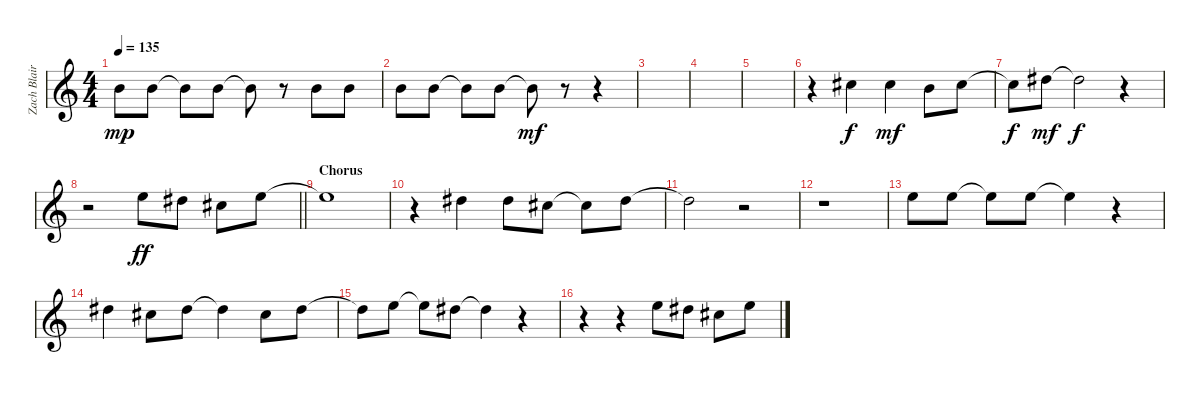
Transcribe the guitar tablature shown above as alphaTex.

\track ("Zach Blair - Vocals" "Zach Blair") {instrument distortionguitar}
\staff {score}
\tuning (E4 B3 G3 D3 A2 E2) {hide}
\ts (4 4)
\tempo 135
\clef g2
\ks c
4.3.8{dy mp} 4.3.8 4.3{t}.8 4.3.8 4.3{t}.8 r.8 4.3.8 4.3.8 |
4.3.8 4.3.8 4.3{t}.8 4.3.8 4.3{t}.8{dy mf} r.8 r.4 |
|
|
|
r.4 6.3.4{dy f} 6.3.4{dy mf} 4.3.8 6.3.8 |
6.3{t}.8{dy f} 8.3.8{dy mf} 8.3{t}.2{dy f} r.4 |
\barLineRight lightlight
r.2{volume 12} 9.3.8{dy ff} 8.3.8 6.3.8 9.3.8 |
\section ("" "Chorus")
9.3{t}.1 |
r.4 8.3.4 8.3.8 6.3.8 6.3{t}.8 8.3.8 |
8.3{t}.2 r.2 |
r.1 |
9.3.8 9.3.8 9.3{t}.8 9.3.8 9.3{t}.4 r.4 |
8.3.4 6.3.8 8.3.8 8.3{t}.4 6.3.8 8.3.8 |
8.3{t}.8 9.3.8 9.3{t}.8 8.3.8 8.3{t}.4 r.4 |
r.4 r.4 9.3.8 8.3.8 6.3.8 9.3.8
